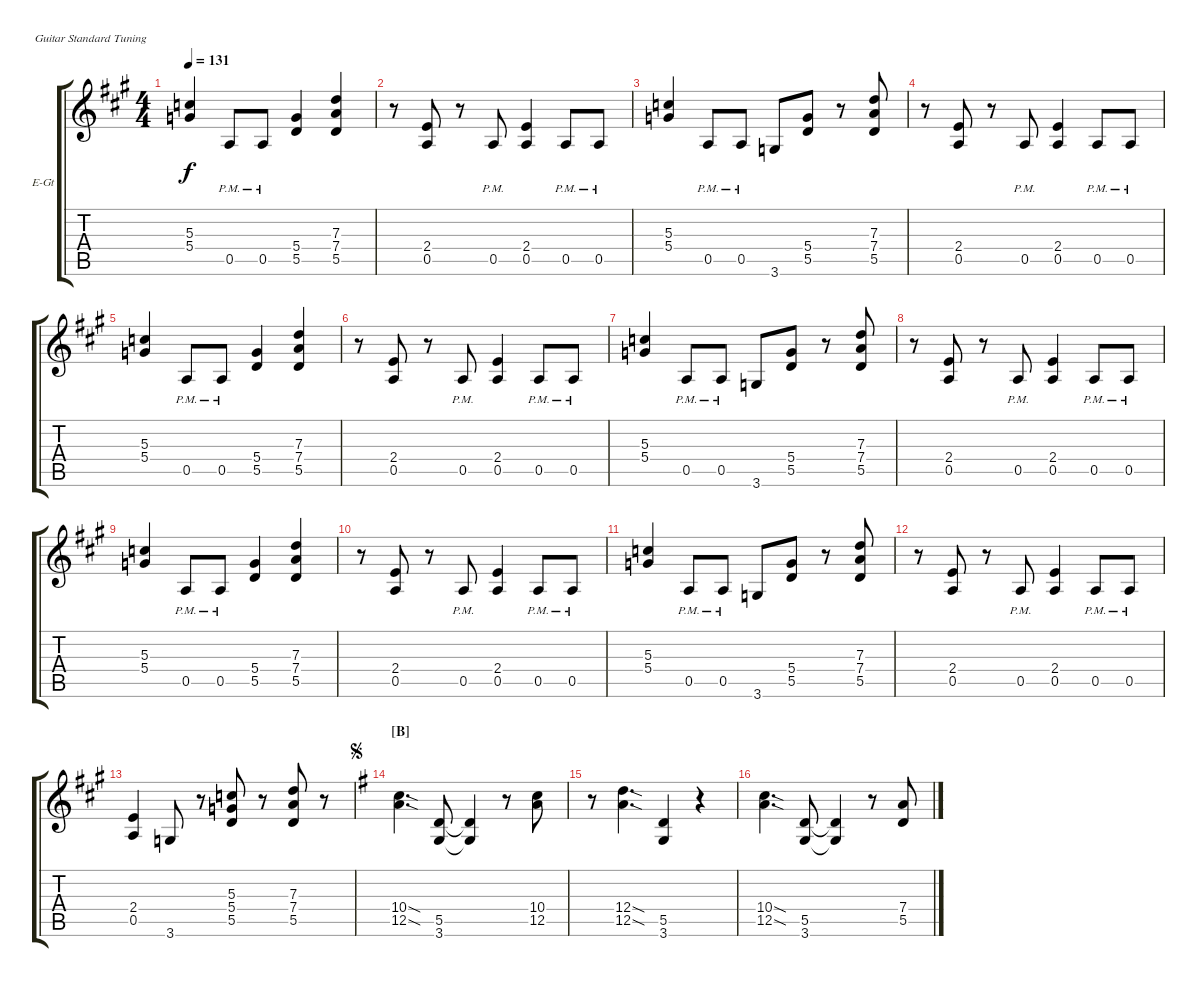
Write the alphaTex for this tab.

\defaultSystemsLayout 4
\bracketExtendMode groupsimilarinstruments
\firstSystemTrackNameOrientation horizontal
\otherSystemsTrackNameOrientation horizontal
\track ("Electric Guitar" "E-Gt") {instrument overdrivenguitar}
\staff {score tabs}
\tuning (E4 B3 G3 D3 A2 E2)
\ts (4 4)
\tempo 131
\clef g2
\ks a
(5.4 5.3).4{dy f} 0.5{pm}.8 0.5{pm}.8 (5.5 5.4).4 (5.5 7.4 7.3).4 |
r.8 (0.5 2.4).8 r.8 0.5{pm}.8 (0.5 2.4).4 0.5{pm}.8 0.5{pm}.8 |
(5.4 5.3).4 0.5{pm}.8 0.5{pm}.8 3.6.8 (5.5 5.4).8 r.8 (5.5 7.4 7.3).8 |
r.8 (0.5 2.4).8 r.8 0.5{pm}.8 (0.5 2.4).4 0.5{pm}.8 0.5{pm}.8 |
(5.4 5.3).4 0.5{pm}.8 0.5{pm}.8 (5.5 5.4).4 (5.5 7.4 7.3).4 |
r.8 (0.5 2.4).8 r.8 0.5{pm}.8 (0.5 2.4).4 0.5{pm}.8 0.5{pm}.8 |
(5.4 5.3).4 0.5{pm}.8 0.5{pm}.8 3.6.8 (5.5 5.4).8 r.8 (5.5 7.4 7.3).8 |
r.8 (0.5 2.4).8 r.8 0.5{pm}.8 (0.5 2.4).4 0.5{pm}.8 0.5{pm}.8 |
(5.4 5.3).4 0.5{pm}.8 0.5{pm}.8 (5.5 5.4).4 (5.5 7.4 7.3).4 |
r.8 (0.5 2.4).8 r.8 0.5{pm}.8 (0.5 2.4).4 0.5{pm}.8 0.5{pm}.8 |
(5.4 5.3).4 0.5{pm}.8 0.5{pm}.8 3.6.8 (5.5 5.4).8 r.8 (5.5 7.4 7.3).8 |
r.8 (0.5 2.4).8 r.8 0.5{pm}.8 (0.5 2.4).4 0.5{pm}.8 0.5{pm}.8 |
(0.5 2.4).4 3.6.8 r.8 (5.5 5.4 5.3).8 r.8 (5.5 7.4 7.3).8 r.8 |
\section ("" "[B]")
\jump segno
\ks g
(10.4{sod} 12.5{sod}).4{d} (3.6 5.5).8 (5.5{t} 3.6{t}).4 r.8 (12.5 10.4).8 |
r.8 (12.4{sod} 12.5{sod}).4{d} (3.6 5.5).4 r.4 |
(10.4{sod} 12.5{sod}).4{d} (3.6 5.5).8 (5.5{t} 3.6{t}).4 r.8 (5.5 7.4).8
